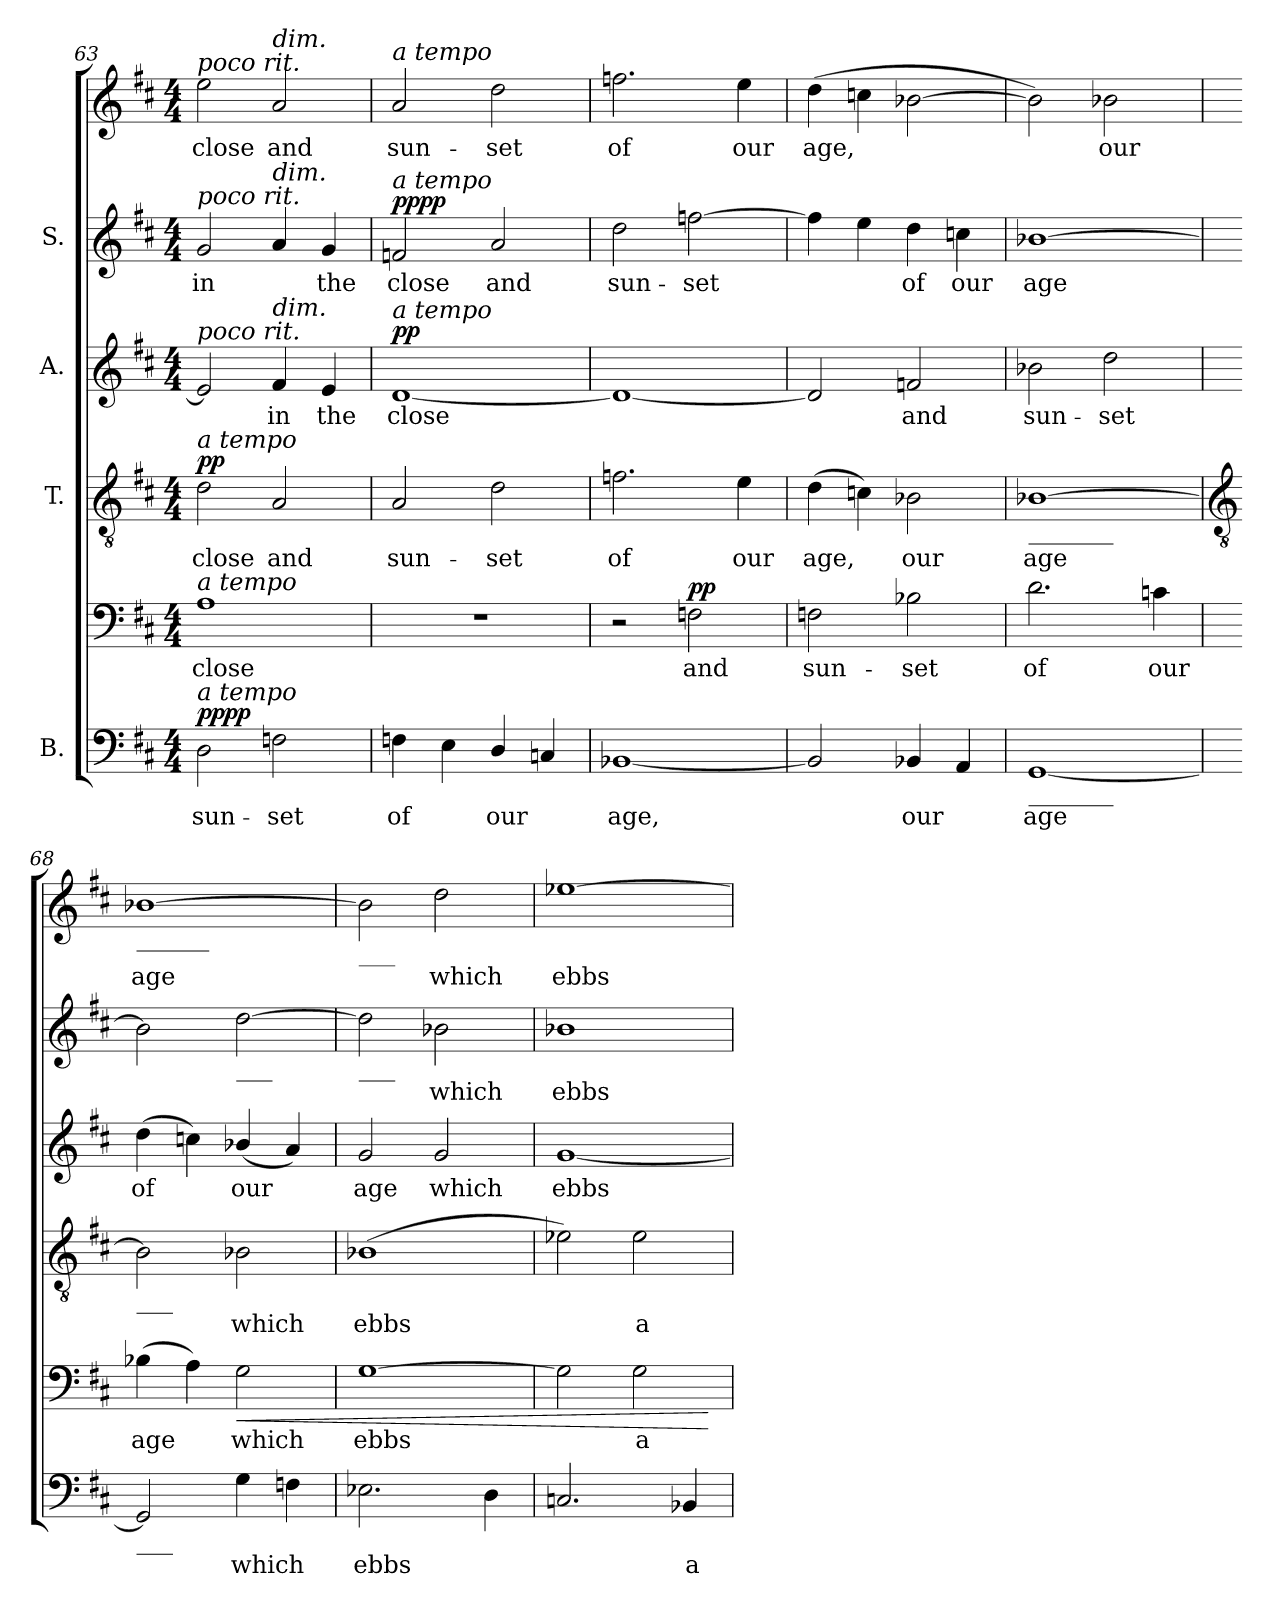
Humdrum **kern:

**kern	**text	**kern	**text	**dynam	**kern	**text	**dynam	**kern	**text	**dynam	**kern	**text	**kern	**text	**dynam
*part4	*part4	*part4	*part4	*part4	*part3	*part3	*part3	*part2	*part2	*part2	*part1	*part1	*part1	*part1	*part1
*staff6	*staff6	*staff5	*staff5	*staff5/6	*staff4	*staff4	*staff4	*staff3	*staff3	*staff3	*staff2	*staff2	*staff1	*staff1	*staff1/2
*I"B.	*	*	*	*	*I"T.	*	*	*I"A.	*	*	*I"S.	*	*	*	*
*clefF4	*	*clefF4	*	*	*clefGv2	*	*	*clefG2	*	*	*clefG2	*	*clefG2	*	*
*k[f#c#]	*	*k[f#c#]	*	*	*k[f#c#]	*	*	*k[f#c#]	*	*	*k[f#c#]	*	*k[f#c#]	*	*
*D:	*	*D:	*	*	*D:	*	*	*D:	*	*	*D:	*	*D:	*	*
*M4/4	*	*M4/4	*	*	*M4/4	*	*	*M4/4	*	*	*M4/4	*	*M4/4	*	*
=63	=63	=63	=63	=63	=63	=63	=63	=63	=63	=63	=63	=63	=63	=63	=63
!	!	!	!	!	!	!	!	!	!	!	!	!	!LO:TX:a:i:t=poco rit.	!	!
!	!	!	!	!	!	!	!	!	!	!	!LO:TX:a:i:t=poco rit.	!	!	!	!
!	!	!	!	!	!	!	!	!LO:TX:a:i:t=poco rit.	!	!	!	!	!	!	!
!	!	!	!	!	!LO:TX:a:i:t=a tempo	!	!	!	!	!	!	!	!	!	!
!	!	!LO:TX:a:i:t=a tempo	!	!	!	!	!	!	!	!	!	!	!	!	!
!LO:TX:a:i:t=a tempo	!	!	!	!	!	!	!	!	!	!	!	!	!	!	!
!	!LO:LY:b	!	!LO:LY:b	!LO:DY:a=2	!	!LO:LY:b	!	!	!	!	!	!LO:LY:b	!	!LO:LY:b	!
!	!	!	!	!LO:DY:n=1:a	!	!	!LO:DY:a	!	!	!	!	!	!	!	!
2D	sun-	1A	close	pp pp	2d	close	pp	2e]	.	.	2g	in	2ee	close	.
!	!	!	!	!	!	!	!	!	!	!	!	!	!LO:TX:a:i:t=dim.	!	!
!	!	!	!	!	!	!	!	!	!	!	!LO:TX:a:i:t=dim.	!	!	!	!
!	!	!	!	!	!	!	!	!LO:TX:a:i:t=dim.	!	!	!	!	!	!	!
!	!LO:LY:b	!	!	!	!	!LO:LY:b	!	!	!LO:LY:b	!	!	!	!	!LO:LY:b	!
2Fn	-set	.	.	.	2A	and	.	4f#	in	.	4a	.	2a	and	.
!	!	!	!	!	!	!	!	!	!LO:LY:b	!	!	!LO:LY:b	!	!	!
.	.	.	.	.	.	.	.	4e	the	.	4g	the	.	.	.
=64	=64	=64	=64	=64	=64	=64	=64	=64	=64	=64	=64	=64	=64	=64	=64
!	!	!	!	!	!	!	!	!	!	!	!	!	!LO:TX:a:i:t=a tempo	!	!
!	!	!	!	!	!	!	!	!	!	!	!LO:TX:a:i:t=a tempo	!	!	!	!
!	!	!	!	!	!	!	!	!LO:TX:a:i:t=a tempo	!	!	!	!	!	!	!
!	!LO:LY:b	!	!	!	!	!LO:LY:b	!	!	!LO:LY:b	!LO:DY:a	!	!LO:LY:b	!	!LO:LY:b	!LO:DY:a=2
!	!	!	!	!	!	!	!	!	!	!	!	!	!	!	!LO:DY:n=1:a
4Fn	of	1r	.	.	2A	sun-	.	[1d	close	pp	2fn	close	2a	sun-	pp pp
4E	.	.	.	.	.	.	.	.	.	.	.	.	.	.	.
!	!LO:LY:b	!	!	!	!	!LO:LY:b	!	!	!	!	!	!LO:LY:b	!	!LO:LY:b	!
4D/	our	.	.	.	2d	-set	.	.	.	.	2a	and	2dd	-set	.
4Cn	.	.	.	.	.	.	.	.	.	.	.	.	.	.	.
=65	=65	=65	=65	=65	=65	=65	=65	=65	=65	=65	=65	=65	=65	=65	=65
!	!LO:LY:b	!	!	!	!	!LO:LY:b	!	!	!	!	!	!LO:LY:b	!	!LO:LY:b	!
[1BB-X	age,	2r	.	.	2.fn	of	.	1d_	.	.	2dd	sun-	2.ffn	of	.
!	!	!	!LO:LY:b	!LO:DY:a	!	!	!	!	!	!	!	!LO:LY:b	!	!	!
.	.	2Fn	and	pp	.	.	.	.	.	.	[2ffn	-set	.	.	.
!	!	!	!	!	!	!LO:LY:b	!	!	!	!	!	!	!	!LO:LY:b	!
.	.	.	.	.	4e	our	.	.	.	.	.	.	4ee	our	.
=66	=66	=66	=66	=66	=66	=66	=66	=66	=66	=66	=66	=66	=66	=66	=66
!	!	!	!LO:LY:b	!	!	!LO:LY:b	!	!	!	!	!	!	!	!LO:LY:b	!
2BB-]	.	2Fn	sun-	.	(>4d	age,	.	2d]	.	.	4ff]	.	(>4dd	age,	.
.	.	.	.	.	4cn)	.	.	.	.	.	4ee	.	4ccn	.	.
!	!LO:LY:b	!	!LO:LY:b	!	!	!LO:LY:b	!	!	!LO:LY:b	!	!	!LO:LY:b	!	!	!
4BB-	our	2B-X	-set	.	2B-X	our	.	2fn	and	.	4dd	of	[2b-X	.	.
!	!	!	!	!	!	!	!	!	!	!	!	!LO:LY:b	!	!	!
4AA	.	.	.	.	.	.	.	.	.	.	4ccn	our	.	.	.
=67	=67	=67	=67	=67	=67	=67	=67	=67	=67	=67	=67	=67	=67	=67	=67
!	!	!	!	!	!LO:TX:b:t=_______	!	!	!	!	!	!	!	!	!	!
!LO:TX:b:t=_______	!	!	!	!	!	!	!	!	!	!	!	!	!	!	!
!	!LO:LY:b	!	!LO:LY:b	!	!	!LO:LY:b	!	!	!LO:LY:b	!	!	!LO:LY:b	!	!	!
[1GG	age	2.d	of	.	[1B-X	age	.	2b-X	sun-	.	[1b-X	age	2b-])	.	.
!	!	!	!	!	!	!	!	!	!LO:LY:b	!	!	!	!	!LO:LY:b	!
.	.	.	.	.	.	.	.	2dd	-set	.	.	.	2b-	our	.
!	!	!	!LO:LY:b	!	!	!	!	!	!	!	!	!	!	!	!
.	.	4cn	our	.	.	.	.	.	.	.	.	.	.	.	.
!!LO:LB:g=z
=68	=68	=68	=68	=68	=68	=68	=68	=68	=68	=68	=68	=68	=68	=68	=68
*	*	*	*	*	*clefGv2	*	*	*	*	*	*	*	*	*	*
!	!	!	!	!	!	!	!	!	!	!	!	!	!LO:TX:b:t=______	!	!
!	!	!	!	!	!LO:TX:b:t=___	!	!	!	!	!	!	!	!	!	!
!LO:TX:b:t=___	!	!	!	!	!	!	!	!	!	!	!	!	!	!	!
!	!	!	!LO:LY:b	!	!	!	!	!	!LO:LY:b	!	!	!	!	!LO:LY:b	!
2GG]	.	(>4B-X	age	.	2B-]	.	.	(>4dd	of	.	2b-]	.	[1b-X	age	.
.	.	4A)	.	.	.	.	.	4ccn)	.	.	.	.	.	.	.
!	!	!	!	!	!	!	!	!	!	!	!LO:TX:b:t=___	!	!	!	!
!	!LO:LY:b	!	!LO:LY:b	!LO:HP:b	!	!LO:LY:b	!	!	!LO:LY:b	!	!	!	!	!	!
4G	which	2G	which	<	2B-	which	.	(<4b-X/	our	.	[2dd	.	.	.	.
4Fn	.	.	.	.	.	.	.	4a/)	.	.	.	.	.	.	.
!!LO:LB:g=z
=69	=69	=69	=69	=69	=69	=69	=69	=69	=69	=69	=69	=69	=69	=69	=69
!	!	!	!	!	!	!	!	!	!	!	!	!	!LO:TX:b:t=___	!	!
!	!	!	!	!	!	!	!	!	!	!	!LO:TX:b:t=___	!	!	!	!
!	!LO:LY:b	!	!LO:LY:b	!	!	!LO:LY:b	!	!	!LO:LY:b	!	!	!	!	!	!
2.E-X	ebbs	[1G	ebbs	.	(>1B-X	ebbs	.	2g	age	.	2dd]	.	2b-]	.	.
!	!	!	!	!	!	!	!	!	!LO:LY:b	!	!	!LO:LY:b	!	!LO:LY:b	!
.	.	.	.	.	.	.	.	2g	which	.	2b-X	which	2dd	which	.
4D	.	.	.	.	.	.	.	.	.	.	.	.	.	.	.
=70	=70	=70	=70	=70	=70	=70	=70	=70	=70	=70	=70	=70	=70	=70	=70
!	!	!	!	!	!	!	!	!	!LO:LY:b	!	!	!LO:LY:b	!	!LO:LY:b	!
2.Cn	.	2G]	.	.	2e-X)	.	.	[1g	ebbs	.	1b-X	ebbs	[1ee-X	ebbs	.
!	!	!	!LO:LY:b	!	!	!LO:LY:b	!	!	!	!	!	!	!	!	!
.	.	2G	a-	.	2e-	a-	.	.	.	.	.	.	.	.	.
!	!LO:LY:b	!	!	!	!	!	!	!	!	!	!	!	!	!	!
4BB-X	-a-	.	.	.	.	.	.	.	.	.	.	.	.	.	.
.	.	.	.	[	.	.	.	.	.	.	.	.	.	.	.
=	=	=	=	=	=	=	=	=	=	=	=	=	=	=	=
*-	*-	*-	*-	*-	*-	*-	*-	*-	*-	*-	*-	*-	*-	*-	*-
